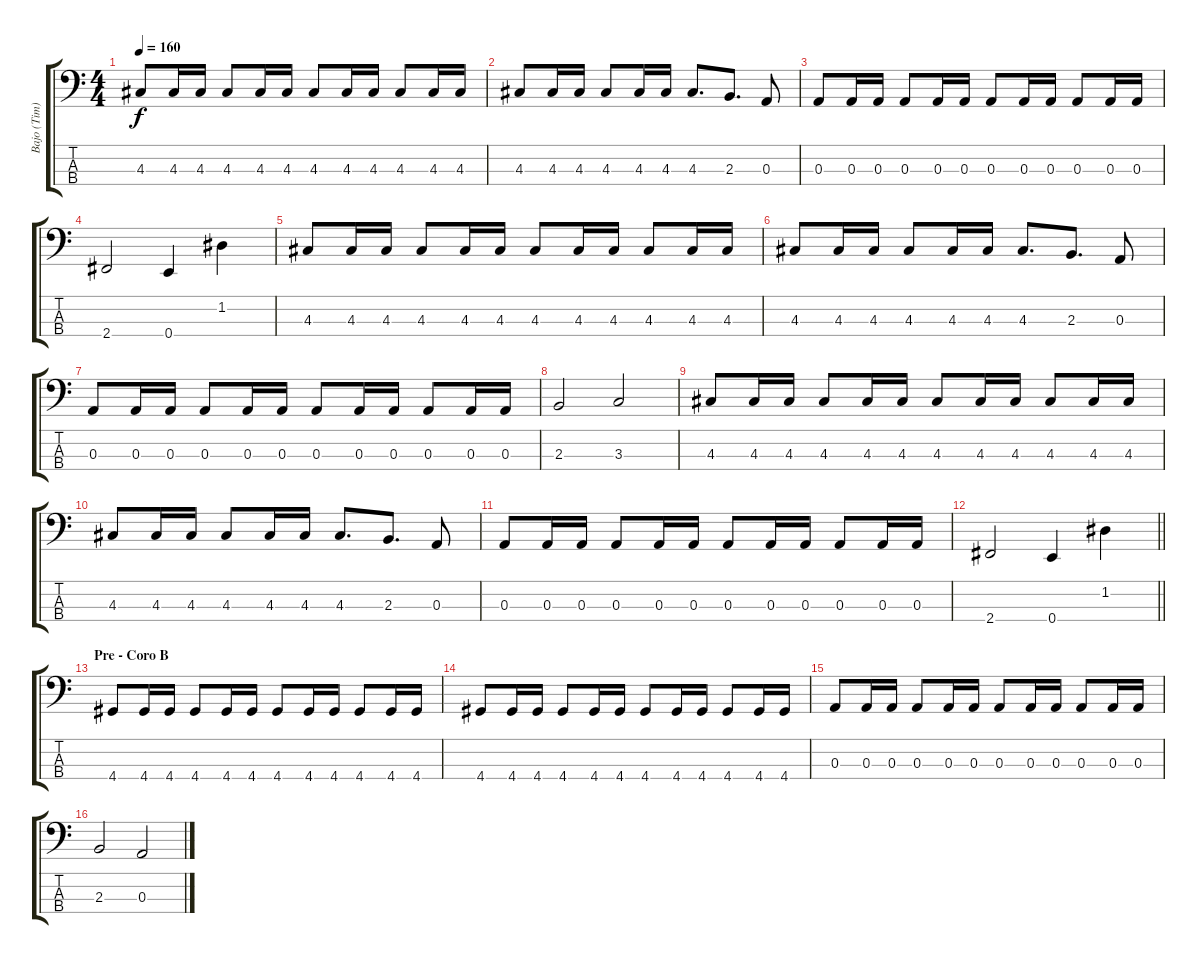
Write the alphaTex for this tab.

\track ("Bajo (Tim)" "Bajo (Tim)") {instrument electricbassfinger}
\staff {score tabs}
\tuning (G2 D2 A1 E1) {hide}
\ts (4 4)
\tempo 160
\clef f4
\ks c
4.3.8{dy f} 4.3.16 4.3.16 4.3.8 4.3.16 4.3.16 4.3.8 4.3.16 4.3.16 4.3.8 4.3.16 4.3.16 |
4.3.8 4.3.16 4.3.16 4.3.8 4.3.16 4.3.16 4.3.8{d} 2.3.8{d} 0.3.8 |
0.3.8 0.3.16 0.3.16 0.3.8 0.3.16 0.3.16 0.3.8 0.3.16 0.3.16 0.3.8 0.3.16 0.3.16 |
2.4.2 0.4.4 1.2.4 |
4.3.8 4.3.16 4.3.16 4.3.8 4.3.16 4.3.16 4.3.8 4.3.16 4.3.16 4.3.8 4.3.16 4.3.16 |
4.3.8 4.3.16 4.3.16 4.3.8 4.3.16 4.3.16 4.3.8{d} 2.3.8{d} 0.3.8 |
0.3.8 0.3.16 0.3.16 0.3.8 0.3.16 0.3.16 0.3.8 0.3.16 0.3.16 0.3.8 0.3.16 0.3.16 |
2.3.2 3.3.2 |
4.3.8 4.3.16 4.3.16 4.3.8 4.3.16 4.3.16 4.3.8 4.3.16 4.3.16 4.3.8 4.3.16 4.3.16 |
4.3.8 4.3.16 4.3.16 4.3.8 4.3.16 4.3.16 4.3.8{d} 2.3.8{d} 0.3.8 |
0.3.8 0.3.16 0.3.16 0.3.8 0.3.16 0.3.16 0.3.8 0.3.16 0.3.16 0.3.8 0.3.16 0.3.16 |
\barLineRight lightlight
2.4.2 0.4.4 1.2.4 |
\section ("" "Pre - Coro B")
4.4.8 4.4.16 4.4.16 4.4.8 4.4.16 4.4.16 4.4.8 4.4.16 4.4.16 4.4.8 4.4.16 4.4.16 |
4.4.8 4.4.16 4.4.16 4.4.8 4.4.16 4.4.16 4.4.8 4.4.16 4.4.16 4.4.8 4.4.16 4.4.16 |
0.3.8 0.3.16 0.3.16 0.3.8 0.3.16 0.3.16 0.3.8 0.3.16 0.3.16 0.3.8 0.3.16 0.3.16 |
2.3.2 0.3.2
